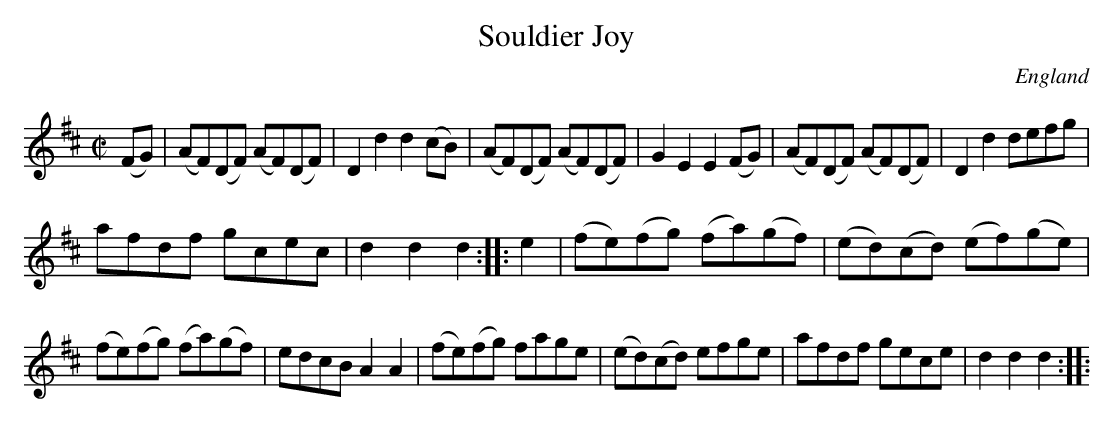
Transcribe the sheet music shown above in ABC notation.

X:1
T:Souldier Joy
L:1/8
M:C|
O:England
K:D
(FG) |\
(AF)(DF) (AF)(DF) | D2d2 d2(cB) |   (AF)(DF) (AF)(DF) | G2E2 E2(FG) |\
(AF)(DF) (AF)(DF) | D2d2 defg   | ! afdf gcec         | d2d2 d2 :: \
e2 |\
(fe)(fg) (fa)(gf) | (ed)(cd) (ef)(ge) | ! (fe)(fg) (fa)(gf) | edcB A2A2 |\
(fe)(fg) fage     |(ed)(cd)  efge     |   afdf gece         | d2d2 d2 ::
